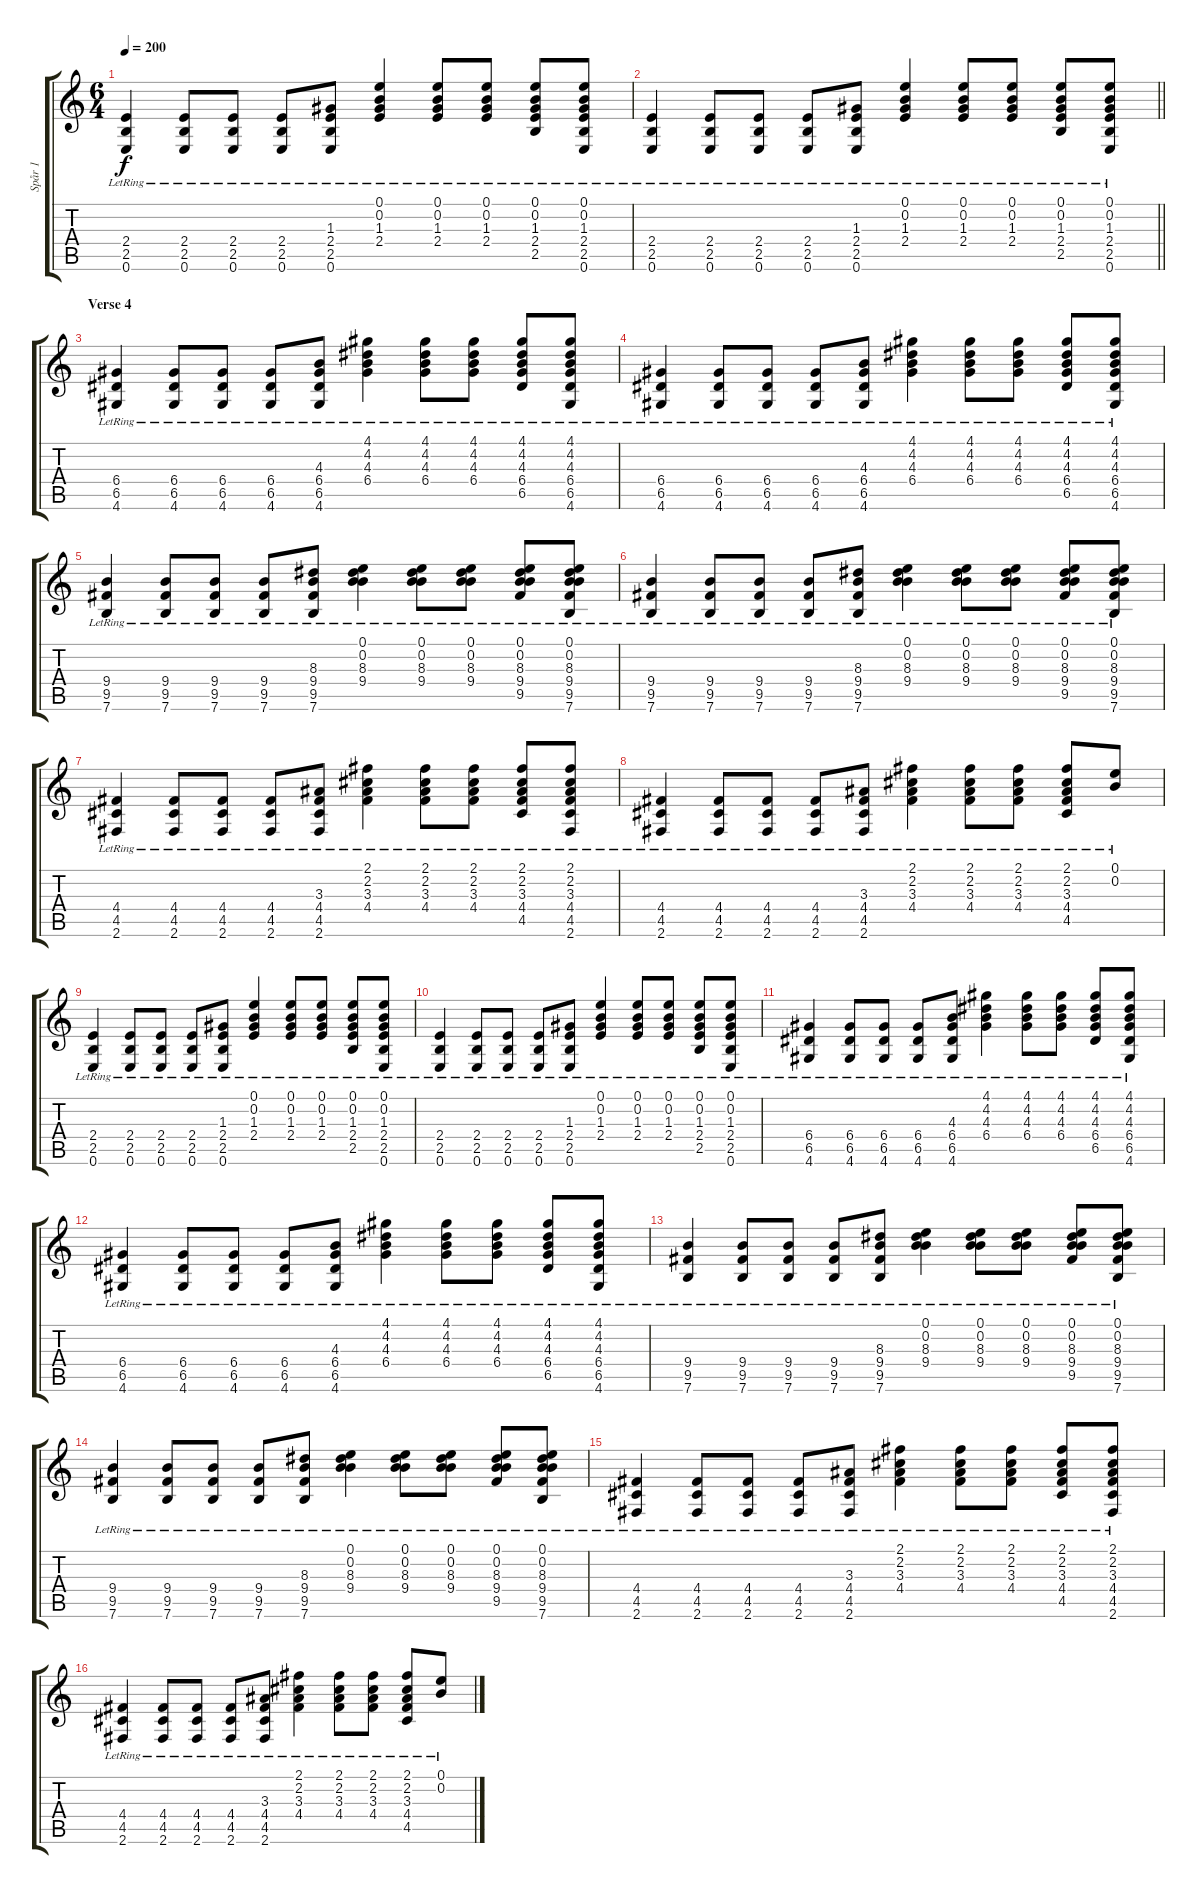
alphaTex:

\track ("Spår 1" "Spår 1") {instrument acousticguitarsteel}
\staff {score tabs}
\tuning (E4 B3 G3 D3 A2 E2) {hide}
\ts (6 4)
\tempo 200
\clef g2
\ks c
(2.4{lr} 2.5{lr} 0.6{lr}).4{dy f} (2.4{lr} 2.5{lr} 0.6{lr}).8 (2.4{lr} 2.5{lr} 0.6{lr}).8 (2.4{lr} 2.5{lr} 0.6{lr}).8 (1.3{lr} 2.4{lr} 2.5{lr} 0.6{lr}).8 (0.1{lr} 0.2{lr} 1.3{lr} 2.4{lr}).4 (0.1{lr} 0.2{lr} 1.3{lr} 2.4{lr}).8 (0.1{lr} 0.2{lr} 1.3{lr} 2.4{lr}).8 (0.1{lr} 0.2{lr} 1.3{lr} 2.4{lr} 2.5{lr}).8 (0.1{lr} 0.2{lr} 1.3{lr} 2.4{lr} 2.5{lr} 0.6{lr}).8 |
\barLineRight lightlight
(2.4{lr} 2.5{lr} 0.6{lr}).4 (2.4{lr} 2.5{lr} 0.6{lr}).8 (2.4{lr} 2.5{lr} 0.6{lr}).8 (2.4{lr} 2.5{lr} 0.6{lr}).8 (1.3{lr} 2.4{lr} 2.5{lr} 0.6{lr}).8 (0.1{lr} 0.2{lr} 1.3{lr} 2.4{lr}).4 (0.1{lr} 0.2{lr} 1.3{lr} 2.4{lr}).8 (0.1{lr} 0.2{lr} 1.3{lr} 2.4{lr}).8 (0.1{lr} 0.2{lr} 1.3{lr} 2.4{lr} 2.5{lr}).8 (0.1{lr} 0.2{lr} 1.3{lr} 2.4{lr} 2.5{lr} 0.6{lr}).8 |
\section ("" "Verse 4")
(6.4{lr} 6.5{lr} 4.6{lr}).4 (6.4{lr} 6.5{lr} 4.6{lr}).8 (6.4{lr} 6.5{lr} 4.6{lr}).8 (6.4{lr} 6.5{lr} 4.6{lr}).8 (4.3{lr} 6.4{lr} 6.5{lr} 4.6{lr}).8 (4.1{lr} 4.2{lr} 4.3{lr} 6.4{lr}).4 (4.1{lr} 4.2{lr} 4.3{lr} 6.4{lr}).8 (4.1{lr} 4.2{lr} 4.3{lr} 6.4{lr}).8 (4.1{lr} 4.2{lr} 4.3{lr} 6.4{lr} 6.5{lr}).8 (4.1{lr} 4.2{lr} 4.3{lr} 6.4{lr} 6.5{lr} 4.6{lr}).8 |
(6.4{lr} 6.5{lr} 4.6{lr}).4 (6.4{lr} 6.5{lr} 4.6{lr}).8 (6.4{lr} 6.5{lr} 4.6{lr}).8 (6.4{lr} 6.5{lr} 4.6{lr}).8 (4.3{lr} 6.4{lr} 6.5{lr} 4.6{lr}).8 (4.1{lr} 4.2{lr} 4.3{lr} 6.4{lr}).4 (4.1{lr} 4.2{lr} 4.3{lr} 6.4{lr}).8 (4.1{lr} 4.2{lr} 4.3{lr} 6.4{lr}).8 (4.1{lr} 4.2{lr} 4.3{lr} 6.4{lr} 6.5{lr}).8 (4.1{lr} 4.2{lr} 4.3{lr} 6.4{lr} 6.5{lr} 4.6{lr}).8 |
(9.4{lr} 9.5{lr} 7.6{lr}).4 (9.4{lr} 9.5{lr} 7.6{lr}).8 (9.4{lr} 9.5{lr} 7.6{lr}).8 (9.4{lr} 9.5{lr} 7.6{lr}).8 (8.3{lr} 9.4{lr} 9.5{lr} 7.6{lr}).8 (0.1{lr} 0.2{lr} 8.3{lr} 9.4{lr}).4 (0.1{lr} 0.2{lr} 8.3{lr} 9.4{lr}).8 (0.1{lr} 0.2{lr} 8.3{lr} 9.4{lr}).8 (0.1{lr} 0.2{lr} 8.3{lr} 9.4{lr} 9.5).8 (0.1{lr} 0.2{lr} 8.3{lr} 9.4{lr} 9.5{lr} 7.6{lr}).8 |
(9.4{lr} 9.5{lr} 7.6{lr}).4 (9.4{lr} 9.5{lr} 7.6{lr}).8 (9.4{lr} 9.5{lr} 7.6{lr}).8 (9.4{lr} 9.5{lr} 7.6{lr}).8 (8.3{lr} 9.4{lr} 9.5{lr} 7.6{lr}).8 (0.1{lr} 0.2{lr} 8.3{lr} 9.4{lr}).4 (0.1{lr} 0.2{lr} 8.3{lr} 9.4{lr}).8 (0.1{lr} 0.2{lr} 8.3{lr} 9.4{lr}).8 (0.1{lr} 0.2{lr} 8.3{lr} 9.4{lr} 9.5).8 (0.1{lr} 0.2{lr} 8.3{lr} 9.4{lr} 9.5{lr} 7.6{lr}).8 |
(4.4{lr} 4.5{lr} 2.6{lr}).4 (4.4{lr} 4.5{lr} 2.6{lr}).8 (4.4{lr} 4.5{lr} 2.6{lr}).8 (4.4{lr} 4.5{lr} 2.6{lr}).8 (3.3{lr} 4.4{lr} 4.5{lr} 2.6{lr}).8 (2.1{lr} 2.2{lr} 3.3{lr} 4.4{lr}).4 (2.1{lr} 2.2{lr} 3.3{lr} 4.4{lr}).8 (2.1{lr} 2.2{lr} 3.3{lr} 4.4{lr}).8 (2.1{lr} 2.2{lr} 3.3{lr} 4.4{lr} 4.5{lr}).8 (2.1{lr} 2.2{lr} 3.3{lr} 4.4{lr} 4.5{lr} 2.6{lr}).8 |
(4.4{lr} 4.5{lr} 2.6{lr}).4 (4.4{lr} 4.5{lr} 2.6{lr}).8 (4.4{lr} 4.5{lr} 2.6{lr}).8 (4.4{lr} 4.5{lr} 2.6{lr}).8 (3.3{lr} 4.4{lr} 4.5{lr} 2.6{lr}).8 (2.1{lr} 2.2{lr} 3.3{lr} 4.4{lr}).4 (2.1{lr} 2.2{lr} 3.3{lr} 4.4{lr}).8 (2.1{lr} 2.2{lr} 3.3{lr} 4.4{lr}).8 (2.1{lr} 2.2{lr} 3.3{lr} 4.4{lr} 4.5{lr}).8 (0.1{lr} 0.2{lr}).8 |
(2.4{lr} 2.5{lr} 0.6{lr}).4 (2.4{lr} 2.5{lr} 0.6{lr}).8 (2.4{lr} 2.5{lr} 0.6{lr}).8 (2.4{lr} 2.5{lr} 0.6{lr}).8 (1.3{lr} 2.4{lr} 2.5{lr} 0.6{lr}).8 (0.1{lr} 0.2{lr} 1.3{lr} 2.4{lr}).4 (0.1{lr} 0.2{lr} 1.3{lr} 2.4{lr}).8 (0.1{lr} 0.2{lr} 1.3{lr} 2.4{lr}).8 (0.1{lr} 0.2{lr} 1.3{lr} 2.4{lr} 2.5{lr}).8 (0.1{lr} 0.2{lr} 1.3{lr} 2.4{lr} 2.5{lr} 0.6{lr}).8 |
(2.4{lr} 2.5{lr} 0.6{lr}).4 (2.4{lr} 2.5{lr} 0.6{lr}).8 (2.4{lr} 2.5{lr} 0.6{lr}).8 (2.4{lr} 2.5{lr} 0.6{lr}).8 (1.3{lr} 2.4{lr} 2.5{lr} 0.6{lr}).8 (0.1{lr} 0.2{lr} 1.3{lr} 2.4{lr}).4 (0.1{lr} 0.2{lr} 1.3{lr} 2.4{lr}).8 (0.1{lr} 0.2{lr} 1.3{lr} 2.4{lr}).8 (0.1{lr} 0.2{lr} 1.3{lr} 2.4{lr} 2.5{lr}).8 (0.1{lr} 0.2{lr} 1.3{lr} 2.4{lr} 2.5{lr} 0.6{lr}).8 |
(6.4{lr} 6.5{lr} 4.6{lr}).4 (6.4{lr} 6.5{lr} 4.6{lr}).8 (6.4{lr} 6.5{lr} 4.6{lr}).8 (6.4{lr} 6.5{lr} 4.6{lr}).8 (4.3{lr} 6.4{lr} 6.5{lr} 4.6{lr}).8 (4.1{lr} 4.2{lr} 4.3{lr} 6.4{lr}).4 (4.1{lr} 4.2{lr} 4.3{lr} 6.4{lr}).8 (4.1{lr} 4.2{lr} 4.3{lr} 6.4{lr}).8 (4.1{lr} 4.2{lr} 4.3{lr} 6.4{lr} 6.5{lr}).8 (4.1{lr} 4.2{lr} 4.3{lr} 6.4{lr} 6.5{lr} 4.6{lr}).8 |
(6.4{lr} 6.5{lr} 4.6{lr}).4 (6.4{lr} 6.5{lr} 4.6{lr}).8 (6.4{lr} 6.5{lr} 4.6{lr}).8 (6.4{lr} 6.5{lr} 4.6{lr}).8 (4.3{lr} 6.4{lr} 6.5{lr} 4.6{lr}).8 (4.1{lr} 4.2{lr} 4.3{lr} 6.4{lr}).4 (4.1{lr} 4.2{lr} 4.3{lr} 6.4{lr}).8 (4.1{lr} 4.2{lr} 4.3{lr} 6.4{lr}).8 (4.1{lr} 4.2{lr} 4.3{lr} 6.4{lr} 6.5{lr}).8 (4.1{lr} 4.2{lr} 4.3{lr} 6.4{lr} 6.5{lr} 4.6{lr}).8 |
(9.4{lr} 9.5{lr} 7.6{lr}).4 (9.4{lr} 9.5{lr} 7.6{lr}).8 (9.4{lr} 9.5{lr} 7.6{lr}).8 (9.4{lr} 9.5{lr} 7.6{lr}).8 (8.3{lr} 9.4{lr} 9.5{lr} 7.6{lr}).8 (0.1{lr} 0.2{lr} 8.3{lr} 9.4{lr}).4 (0.1{lr} 0.2{lr} 8.3{lr} 9.4{lr}).8 (0.1{lr} 0.2{lr} 8.3{lr} 9.4{lr}).8 (0.1{lr} 0.2{lr} 8.3{lr} 9.4{lr} 9.5).8 (0.1{lr} 0.2{lr} 8.3{lr} 9.4{lr} 9.5{lr} 7.6{lr}).8 |
(9.4{lr} 9.5{lr} 7.6{lr}).4 (9.4{lr} 9.5{lr} 7.6{lr}).8 (9.4{lr} 9.5{lr} 7.6{lr}).8 (9.4{lr} 9.5{lr} 7.6{lr}).8 (8.3{lr} 9.4{lr} 9.5{lr} 7.6{lr}).8 (0.1{lr} 0.2{lr} 8.3{lr} 9.4{lr}).4 (0.1{lr} 0.2{lr} 8.3{lr} 9.4{lr}).8 (0.1{lr} 0.2{lr} 8.3{lr} 9.4{lr}).8 (0.1{lr} 0.2{lr} 8.3{lr} 9.4{lr} 9.5).8 (0.1{lr} 0.2{lr} 8.3{lr} 9.4{lr} 9.5{lr} 7.6{lr}).8 |
(4.4{lr} 4.5{lr} 2.6{lr}).4 (4.4{lr} 4.5{lr} 2.6{lr}).8 (4.4{lr} 4.5{lr} 2.6{lr}).8 (4.4{lr} 4.5{lr} 2.6{lr}).8 (3.3{lr} 4.4{lr} 4.5{lr} 2.6{lr}).8 (2.1{lr} 2.2{lr} 3.3{lr} 4.4{lr}).4 (2.1{lr} 2.2{lr} 3.3{lr} 4.4{lr}).8 (2.1{lr} 2.2{lr} 3.3{lr} 4.4{lr}).8 (2.1{lr} 2.2{lr} 3.3{lr} 4.4{lr} 4.5{lr}).8 (2.1{lr} 2.2{lr} 3.3{lr} 4.4{lr} 4.5{lr} 2.6{lr}).8 |
(4.4{lr} 4.5{lr} 2.6{lr}).4 (4.4{lr} 4.5{lr} 2.6{lr}).8 (4.4{lr} 4.5{lr} 2.6{lr}).8 (4.4{lr} 4.5{lr} 2.6{lr}).8 (3.3{lr} 4.4{lr} 4.5{lr} 2.6{lr}).8 (2.1{lr} 2.2{lr} 3.3{lr} 4.4{lr}).4 (2.1{lr} 2.2{lr} 3.3{lr} 4.4{lr}).8 (2.1{lr} 2.2{lr} 3.3{lr} 4.4{lr}).8 (2.1{lr} 2.2{lr} 3.3{lr} 4.4{lr} 4.5{lr}).8 (0.1{lr} 0.2{lr}).8
